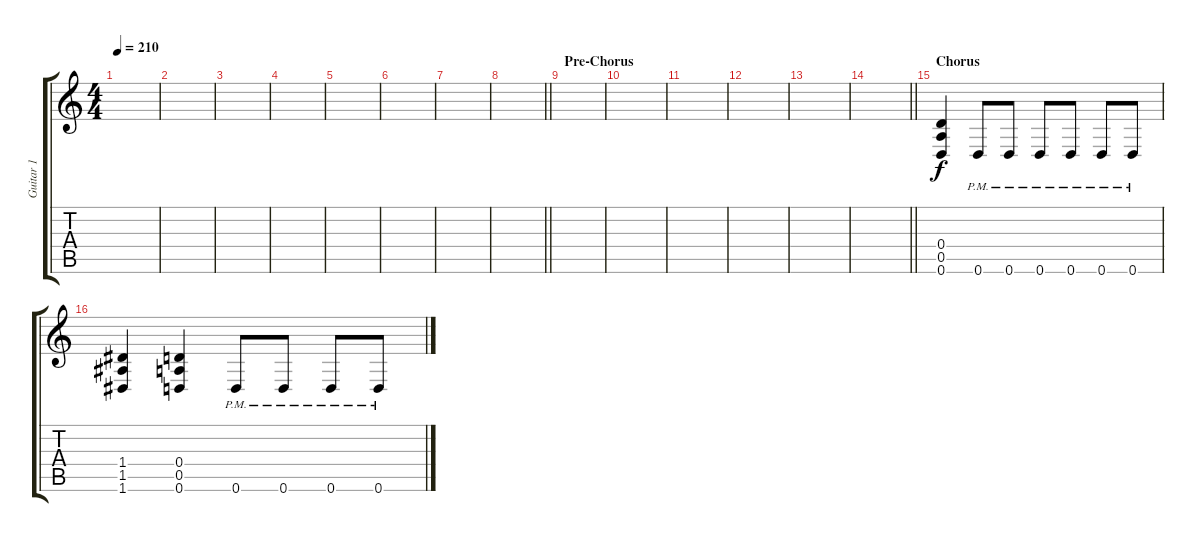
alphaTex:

\track ("Guitar 1" "Guitar 1") {instrument distortionguitar}
\staff {score tabs}
\tuning (E4 B3 G3 D3 A2 D2) {hide}
\ts (4 4)
\tempo 210
\clef g2
\ks c
|
|
|
|
|
|
|
\barLineRight lightlight
|
\section ("" "Pre-Chorus")
|
|
|
|
|
\barLineRight lightlight
|
\section ("" "Chorus")
(0.4 0.5 0.6).4 0.6{pm}.8 0.6{pm}.8 0.6{pm}.8 0.6{pm}.8 0.6{pm}.8 0.6{pm}.8 |
(1.4 1.5 1.6).4 (0.4 0.5 0.6).4 0.6{pm}.8 0.6{pm}.8 0.6{pm}.8 0.6{pm}.8
